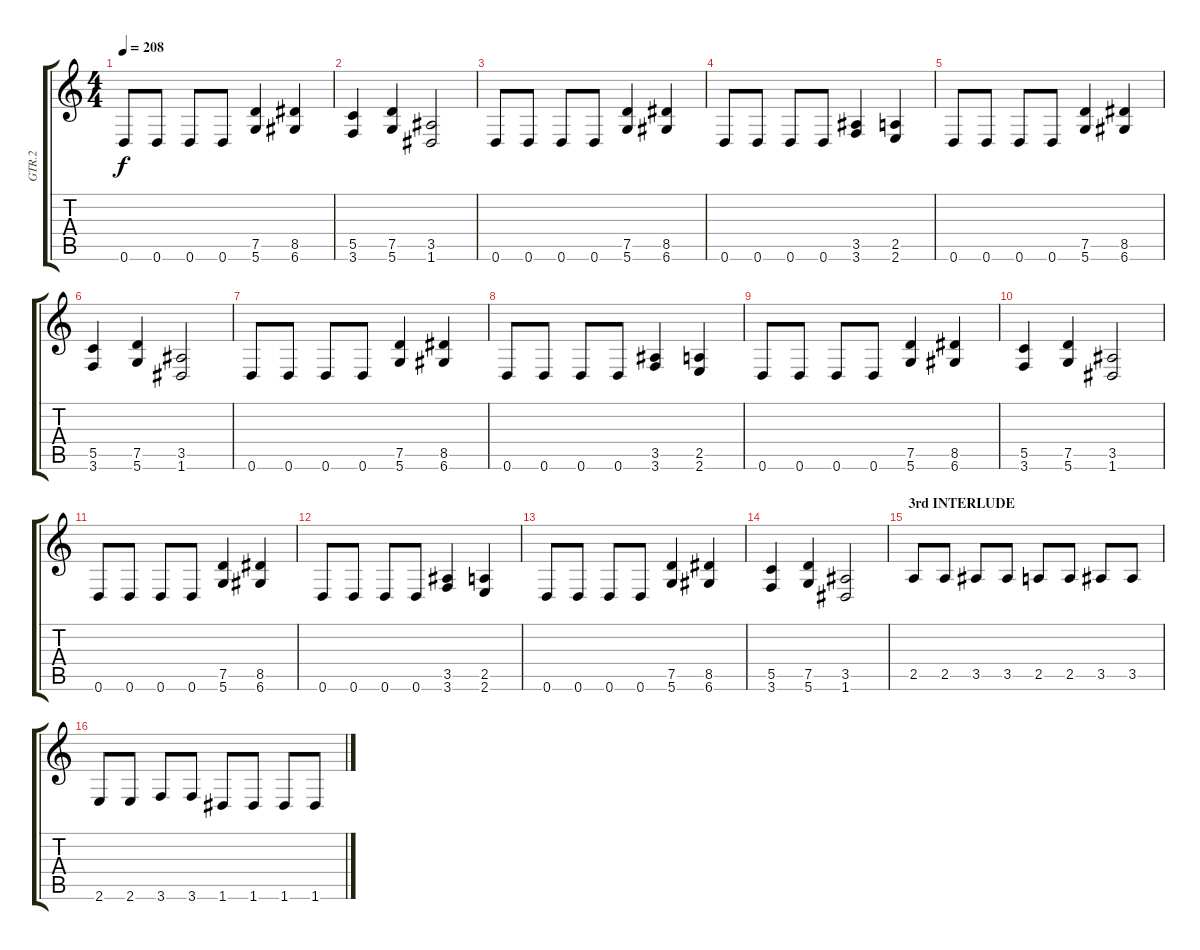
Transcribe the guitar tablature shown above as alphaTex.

\track ("GTR.2" "GTR.2") {instrument distortionguitar}
\staff {score tabs}
\tuning (D4 A3 F3 C3 G2 D2) {hide}
\ts (4 4)
\tempo 208
\clef g2
\ks c
0.6.8{dy f} 0.6.8 0.6.8 0.6.8 (7.5 5.6).4 (8.5 6.6).4 |
(5.5 3.6).4 (7.5 5.6).4 (3.5 1.6).2 |
0.6.8 0.6.8 0.6.8 0.6.8 (7.5 5.6).4 (8.5 6.6).4 |
0.6.8 0.6.8 0.6.8 0.6.8 (3.5 3.6).4 (2.5 2.6).4 |
0.6.8 0.6.8 0.6.8 0.6.8 (7.5 5.6).4 (8.5 6.6).4 |
(5.5 3.6).4 (7.5 5.6).4 (3.5 1.6).2 |
0.6.8 0.6.8 0.6.8 0.6.8 (7.5 5.6).4 (8.5 6.6).4 |
0.6.8 0.6.8 0.6.8 0.6.8 (3.5 3.6).4 (2.5 2.6).4 |
0.6.8 0.6.8 0.6.8 0.6.8 (7.5 5.6).4 (8.5 6.6).4 |
(5.5 3.6).4 (7.5 5.6).4 (3.5 1.6).2 |
0.6.8 0.6.8 0.6.8 0.6.8 (7.5 5.6).4 (8.5 6.6).4 |
0.6.8 0.6.8 0.6.8 0.6.8 (3.5 3.6).4 (2.5 2.6).4 |
0.6.8 0.6.8 0.6.8 0.6.8 (7.5 5.6).4 (8.5 6.6).4 |
(5.5 3.6).4 (7.5 5.6).4 (3.5 1.6).2 |
\section ("" "3rd INTERLUDE")
2.5.8 2.5.8 3.5.8 3.5.8 2.5.8 2.5.8 3.5.8 3.5.8 |
2.6.8 2.6.8 3.6.8 3.6.8 1.6.8 1.6.8 1.6.8 1.6.8
